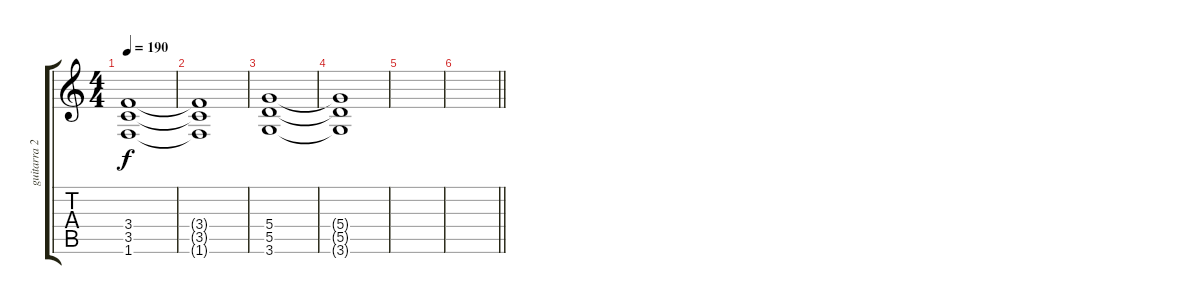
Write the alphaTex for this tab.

\track ("guitarra 2" "guitarra 2") {instrument distortionguitar}
\staff {score tabs}
\tuning (E4 B3 G3 D3 A2 E2) {hide}
\ts (4 4)
\tempo 190
\clef g2
\ks c
(3.4 3.5 1.6).1{dy f} |
(3.4{t} 3.5{t} 1.6{t}).1 |
(5.4 5.5 3.6).1 |
(5.4{t} 5.5{t} 3.6{t}).1 |
|
\barLineRight lightlight
